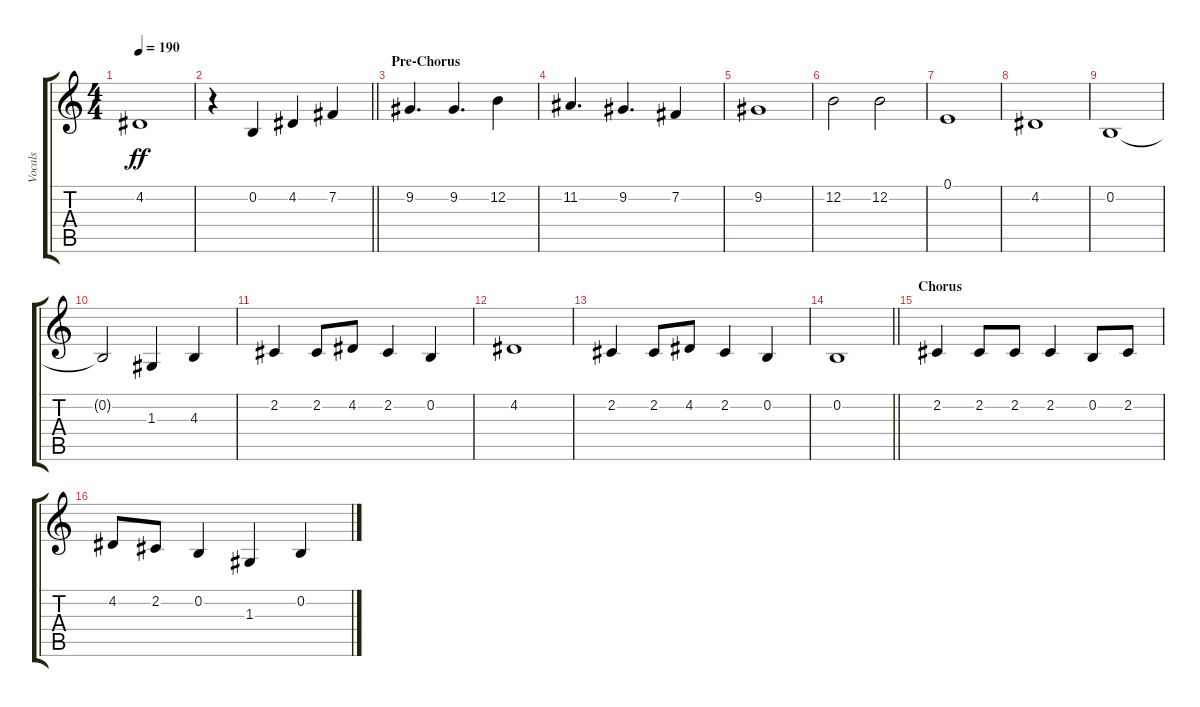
\track ("Vocals" "Vocals") {instrument lead1square}
\staff {score tabs}
\tuning (E4 B3 G3 D3 A2 E2) {hide}
\ts (4 4)
\tempo 190
\clef g2
\ks c
4.2{t}.1{dy ff} |
\barLineRight lightlight
r.4 0.2.4 4.2.4 7.2.4 |
\section ("" "Pre-Chorus")
9.2.4{d} 9.2.4{d} 12.2.4 |
11.2.4{d} 9.2.4{d} 7.2.4 |
9.2.1 |
12.2.2 12.2.2 |
0.1.1 |
4.2.1 |
0.2.1 |
0.2{t}.2 1.3.4 4.3.4 |
2.2.4 2.2.8 4.2.8 2.2.4 0.2.4 |
4.2.1 |
2.2.4 2.2.8 4.2.8 2.2.4 0.2.4 |
\barLineRight lightlight
0.2.1 |
\section ("" "Chorus")
2.2.4 2.2.8 2.2.8 2.2.4 0.2.8 2.2.8 |
4.2.8 2.2.8 0.2.4 1.3.4 0.2.4
